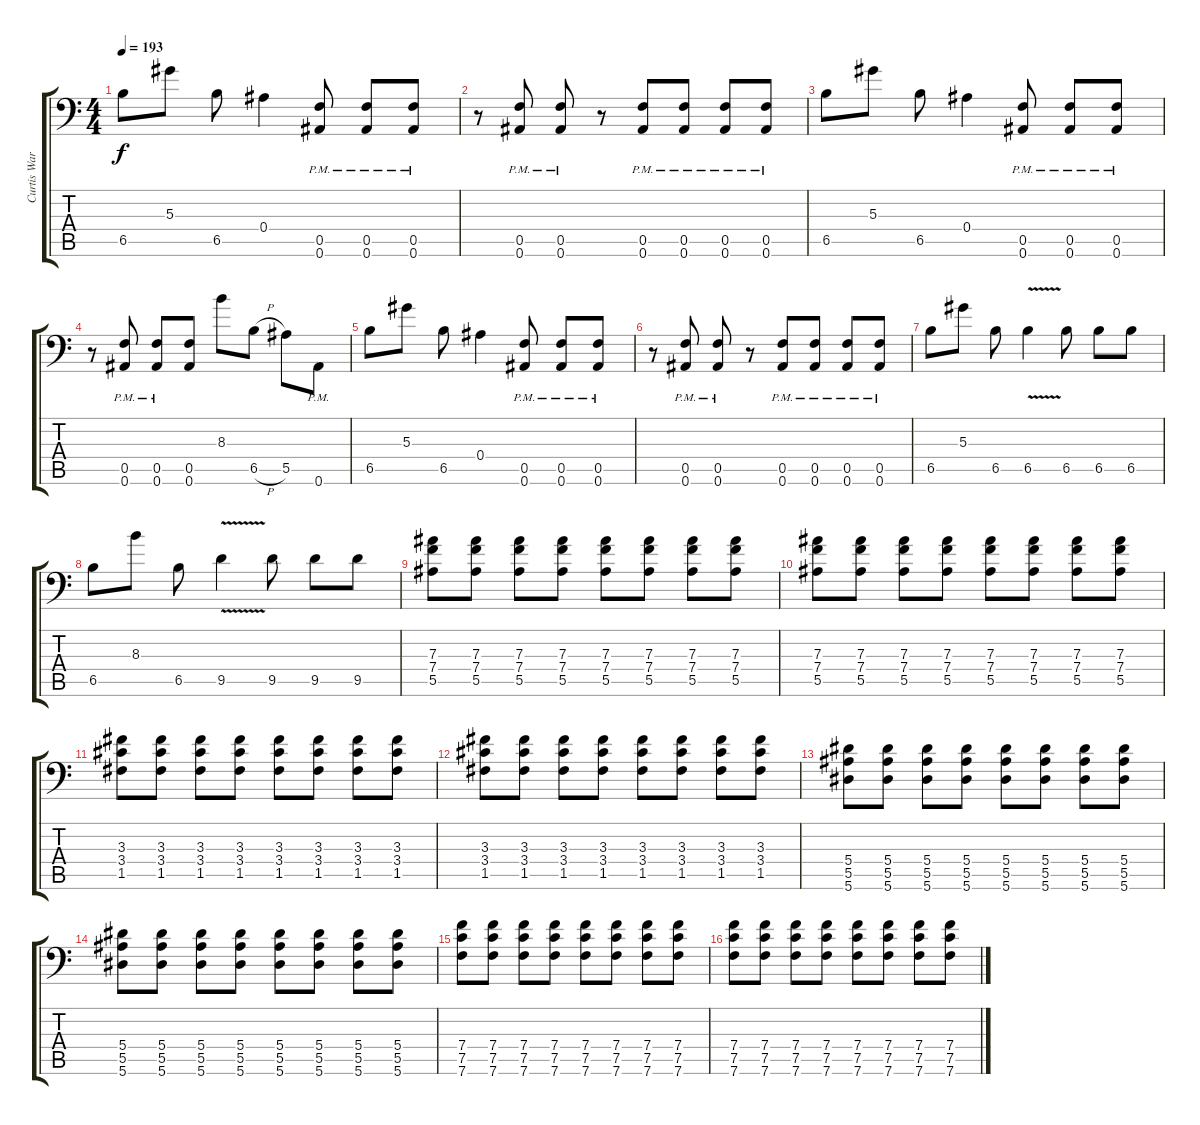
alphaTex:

\track ("Curtis Ward" "Curtis War") {instrument distortionguitar}
\staff {score tabs}
\tuning (C4 G3 Eb3 Bb2 F2 Bb1) {hide}
\ts (4 4)
\tempo 193
\clef f4
\ks c
6.5.8{dy f} 5.3.8 6.5.8 0.4.4 (0.5{pm} 0.6{pm}).8 (0.5{pm} 0.6{pm}).8 (0.5{pm} 0.6{pm}).8 |
r.8 (0.5{pm} 0.6{pm}).8 (0.5{pm} 0.6{pm}).8 r.8 (0.5{pm} 0.6{pm}).8 (0.5{pm} 0.6{pm}).8 (0.5{pm} 0.6{pm}).8 (0.5{pm} 0.6{pm}).8 |
6.5.8 5.3.8 6.5.8 0.4.4 (0.5{pm} 0.6{pm}).8 (0.5{pm} 0.6{pm}).8 (0.5{pm} 0.6{pm}).8 |
r.8 (0.5{pm} 0.6{pm}).8 (0.5{pm} 0.6{pm}).8 (0.5 0.6).8 8.3.8 6.5{h}.8 5.5.8 0.6{pm}.8 |
6.5.8 5.3.8 6.5.8 0.4.4 (0.5{pm} 0.6{pm}).8 (0.5{pm} 0.6{pm}).8 (0.5{pm} 0.6{pm}).8 |
r.8 (0.5{pm} 0.6{pm}).8 (0.5{pm} 0.6{pm}).8 r.8 (0.5{pm} 0.6{pm}).8 (0.5{pm} 0.6{pm}).8 (0.5{pm} 0.6{pm}).8 (0.5{pm} 0.6{pm}).8 |
6.5.8 5.3.8 6.5.8 6.5{v}.4 6.5.8 6.5.8 6.5.8 |
6.5.8 8.3.8 6.5.8 9.5{v}.4 9.5.8 9.5.8 9.5.8 |
(7.3 7.4 5.5).8 (7.3 7.4 5.5).8 (7.3 7.4 5.5).8 (7.3 7.4 5.5).8 (7.3 7.4 5.5).8 (7.3 7.4 5.5).8 (7.3 7.4 5.5).8 (7.3 7.4 5.5).8 |
(7.3 7.4 5.5).8 (7.3 7.4 5.5).8 (7.3 7.4 5.5).8 (7.3 7.4 5.5).8 (7.3 7.4 5.5).8 (7.3 7.4 5.5).8 (7.3 7.4 5.5).8 (7.3 7.4 5.5).8 |
(3.3 3.4 1.5).8 (3.3 3.4 1.5).8 (3.3 3.4 1.5).8 (3.3 3.4 1.5).8 (3.3 3.4 1.5).8 (3.3 3.4 1.5).8 (3.3 3.4 1.5).8 (3.3 3.4 1.5).8 |
(3.3 3.4 1.5).8 (3.3 3.4 1.5).8 (3.3 3.4 1.5).8 (3.3 3.4 1.5).8 (3.3 3.4 1.5).8 (3.3 3.4 1.5).8 (3.3 3.4 1.5).8 (3.3 3.4 1.5).8 |
(5.4 5.5 5.6).8 (5.4 5.5 5.6).8 (5.4 5.5 5.6).8 (5.4 5.5 5.6).8 (5.4 5.5 5.6).8 (5.4 5.5 5.6).8 (5.4 5.5 5.6).8 (5.4 5.5 5.6).8 |
(5.4 5.5 5.6).8 (5.4 5.5 5.6).8 (5.4 5.5 5.6).8 (5.4 5.5 5.6).8 (5.4 5.5 5.6).8 (5.4 5.5 5.6).8 (5.4 5.5 5.6).8 (5.4 5.5 5.6).8 |
(7.4 7.5 7.6).8 (7.4 7.5 7.6).8 (7.4 7.5 7.6).8 (7.4 7.5 7.6).8 (7.4 7.5 7.6).8 (7.4 7.5 7.6).8 (7.4 7.5 7.6).8 (7.4 7.5 7.6).8 |
(7.4 7.5 7.6).8 (7.4 7.5 7.6).8 (7.4 7.5 7.6).8 (7.4 7.5 7.6).8 (7.4 7.5 7.6).8 (7.4 7.5 7.6).8 (7.4 7.5 7.6).8 (7.4 7.5 7.6).8
